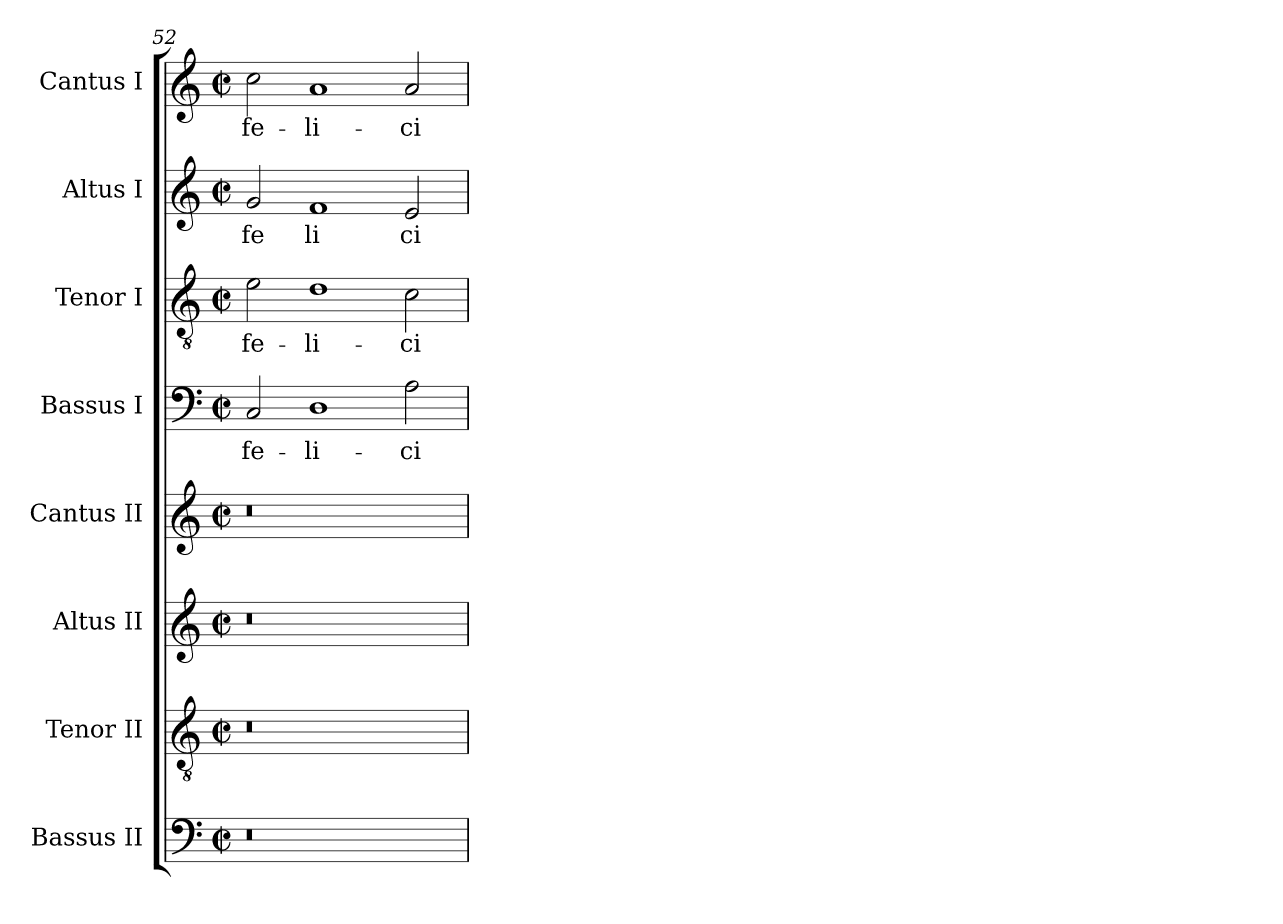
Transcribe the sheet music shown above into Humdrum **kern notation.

**kern	**kern	**kern	**kern	**kern	**text	**kern	**text	**kern	**text	**kern	**text
*part8	*part7	*part6	*part5	*part4	*part4	*part3	*part3	*part2	*part2	*part1	*part1
*staff8	*staff7	*staff6	*staff5	*staff4	*staff4	*staff3	*staff3	*staff2	*staff2	*staff1	*staff1
*I"Bassus II	*I"Tenor II	*I"Altus II	*I"Cantus II	*I"Bassus I	*	*I"Tenor I	*	*I"Altus I	*	*I"Cantus I	*
!!LO:PB:g=z
*clefF4	*clefGv2	*clefG2	*clefG2	*clefF4	*	*clefGv2	*	*clefG2	*	*clefG2	*
*M2/2	*M2/2	*M2/2	*M2/2	*M2/2	*	*M2/2	*	*M2/2	*	*M2/2	*
*met(c|)	*met(c|)	*met(c|)	*met(c|)	*met(c|)	*	*met(c|)	*	*met(c|)	*	*met(c|)	*
=52	=52	=52	=52	=52	=52	=52	=52	=52	=52	=52	=52
!	!	!	!	!	!LO:LY:b:cj	!	!LO:LY:b:cj	!	!LO:LY:b:cj	!	!LO:LY:b:cj
0r	0r	0r	0r	2C/	fe-	2e\	fe-	2g/	fe	2cc\	fe-
!	!	!	!	!	!LO:LY:b:cj	!	!LO:LY:b:cj	!	!LO:LY:b:cj	!	!LO:LY:b:cj
.	.	.	.	1D	-li-	1d	-li-	1f	li	1a	-li-
!	!	!	!	!	!LO:LY:b:cj	!	!LO:LY:b:cj	!	!LO:LY:b:cj	!	!LO:LY:b:cj
.	.	.	.	2A\	-ci-	2c\	-ci-	2e/	ci	2a/	-ci-
=	=	=	=	=	=	=	=	=	=	=	=
*-	*-	*-	*-	*-	*-	*-	*-	*-	*-	*-	*-
